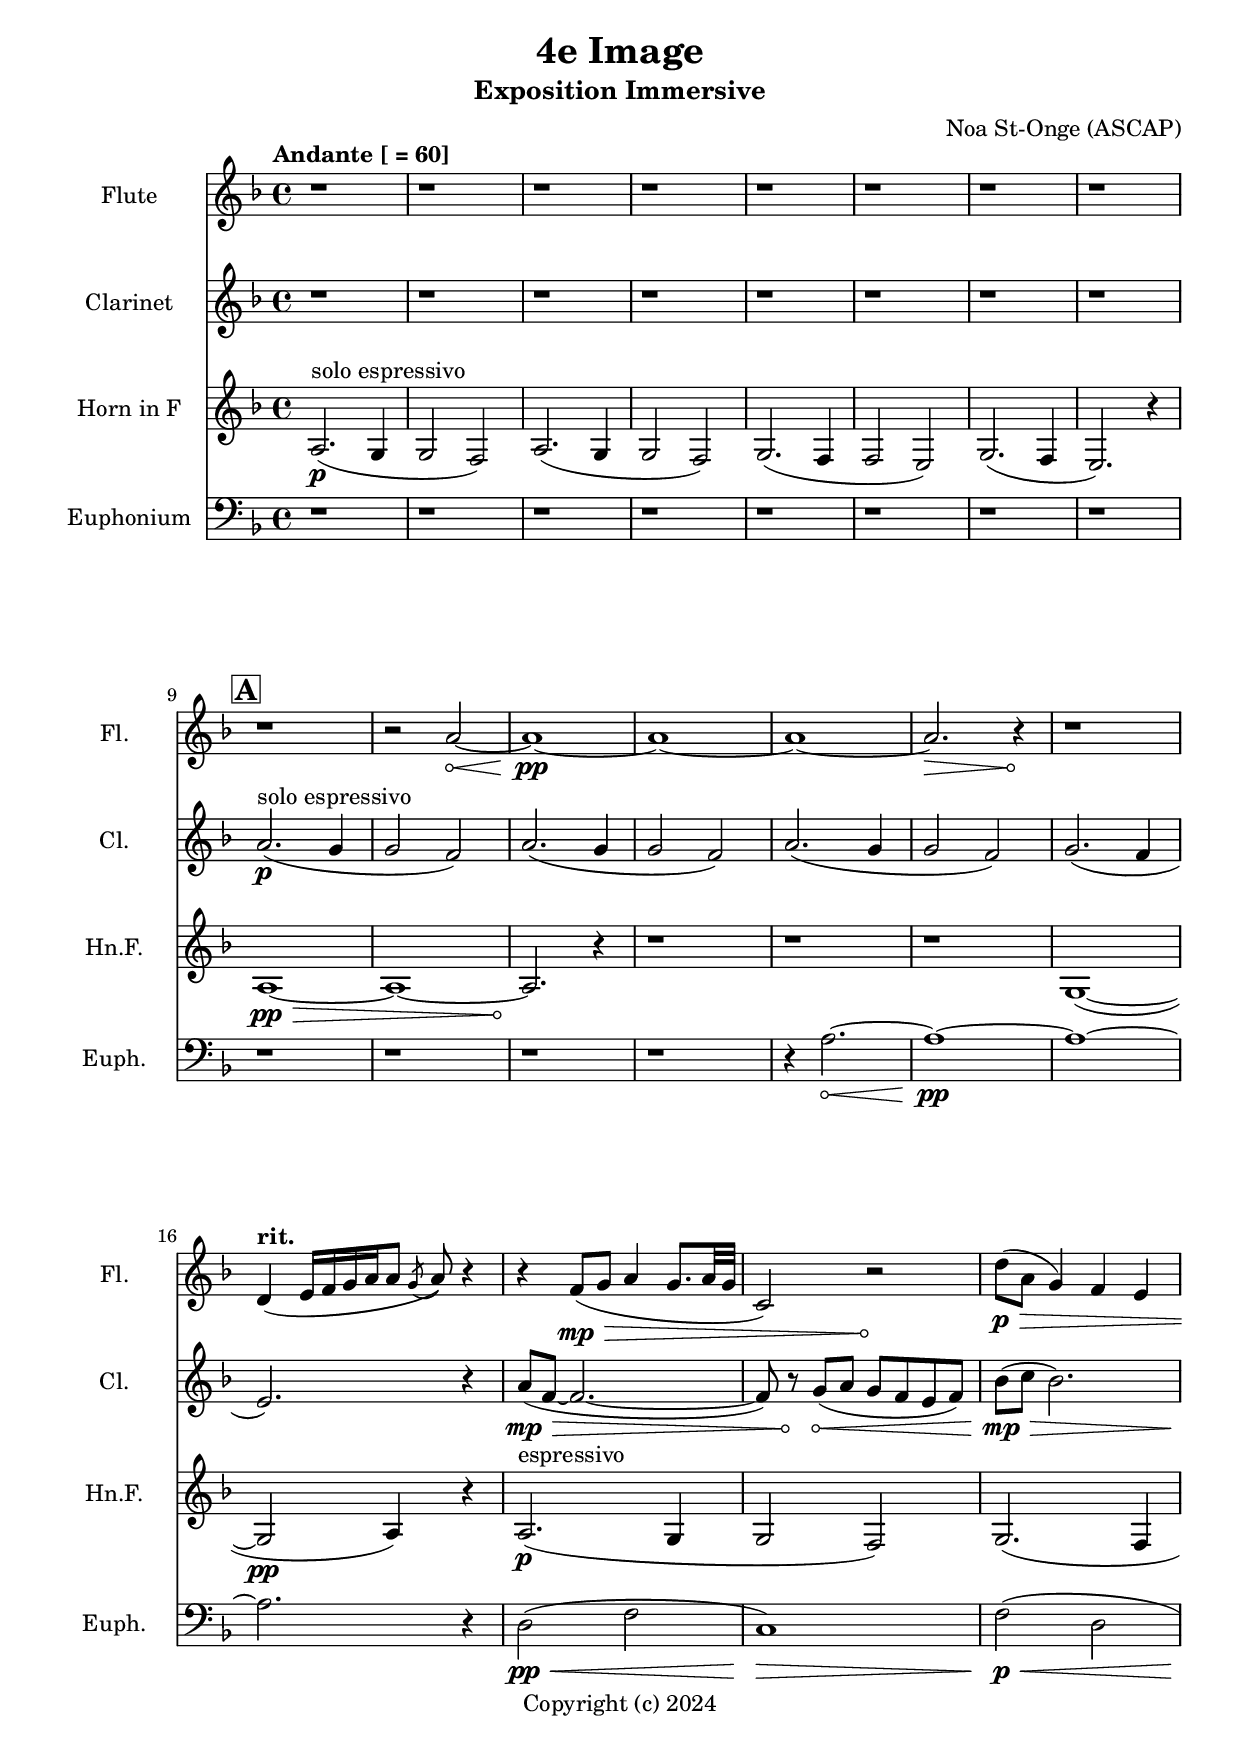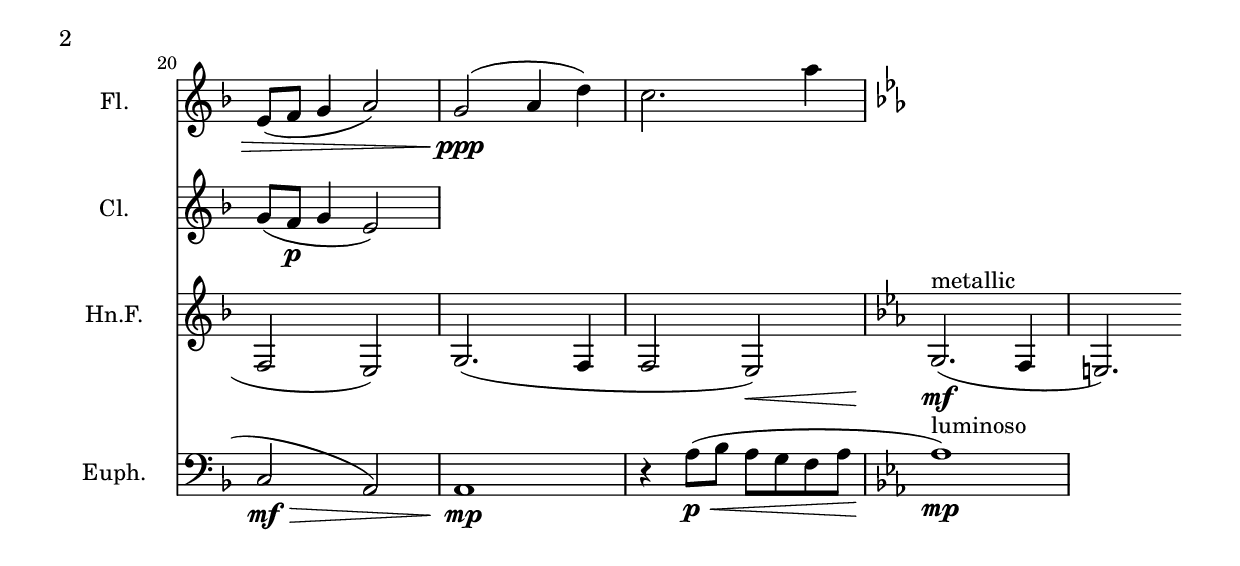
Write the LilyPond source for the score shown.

\version "2.24.2"

\header {
  title = "4e Image"
  subtitle = "Exposition Immersive"
  composer = "Noa St-Onge (ASCAP)"
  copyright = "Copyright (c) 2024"
  % Remove default LilyPond tagline
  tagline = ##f
}

global = {
  \time 4/4
  \tempo "Andante [ = 60]"
  \key f \major
  
   \set Score.rehearsalMarkFormatter = #format-mark-box-alphabet
}

flute = \relative c'' {
  \global
  % Music follows here.
   \repeat unfold 9 {r1} r2
   \override Hairpin.circled-tip = ##t
    a2\< ~ a1\!\pp ~ a1 ~ a1 ~ a2.\> r4\! r1
     
  \tempo \markup { "rit. " } d,4 (e16 [f16 g16 a16 a8] \acciaccatura g8 a8) r4
  
  r4 f8(\mp\> g8 a4 g8. a32 g32 c,2) r2\!
  
  \override Hairpin.circled-tip = ##f
  d'8(\p\> a8 g4) f4 e4
  e8( f8 g4 a2)
  g2(\!\ppp a4 d4)
  c2. a'4
  
  \key ees \major  
   
}

clarinet = \relative c'' {
  \global
  \transposition bes
  % Music follows here.
  
  \repeat unfold 8 {r1}
  \mark \default
  a2.\p^"solo espressivo"( g4 g2 f2)
  a2.( g4 g2 f2)
  a2.( g4 g2 f2) 
  g2.( f4 \break e2.) r4

  \override Hairpin.circled-tip = ##t
  a8(\mp\> f8 ~ f2. ~ f8) r8\!
  g8(\< a g f e f) 
  
  \once \override Hairpin.circled-tip = ##f
  bes(\!\mp\> c bes2.)
  g8(\! f8\p g4 e2) 
}

hornF = \relative c' {
  \global
  \transposition f
  
  a2.\p^"solo espressivo"( g4 g2 f2)
  a2.( g4 g2 f2)
  g2.( f4 f2 e2)
  g2.( f4 e2.) r4
  
  
  \once \override Hairpin.circled-tip = ##t
  a1\>\pp ~ a1 ~ a2.\!
  
  r4 \repeat unfold 3 {r1}
  
  g1( ~ g2\pp a4) r4
  
  a2.\p^"espressivo"( g4 g2 f2)
  g2. (f4 f2 e2)
  g2. (f4 f2 e2\<)
  
  \key ees \major
  g2.\!\mf^"metallic"( f4 e2.)
  
}

euphonium = \relative c {
  \global
  
  \repeat unfold 12 {r1} r4
  
  \once \override Hairpin.circled-tip = ##t
  a'2.\< ~ a1\!\pp ~ a1 ~ a2. r4
  
  d,2\pp\<( f2 c1\!)\>
  f2\!\p\<( d2 c2\!\mf\> a2) a1\!\mp
  
  r4 a'8(\<\p bes a g f a 
  \key ees \major 
  aes1\!\mp^"luminoso")
}

flutePart = \new Staff \with {
  instrumentName = "Flute"
  shortInstrumentName = "Fl."
  midiInstrument = "flute"
} \flute

clarinetPart = \new Staff \with {
  instrumentName = "Clarinet"
  shortInstrumentName = "Cl."
  midiInstrument = "clarinet"
} \clarinet

hornFPart = \new Staff \with {
  instrumentName = "Horn in F"
  shortInstrumentName = "Hn.F."
  midiInstrument = "french horn"
} \hornF

euphoniumPart = \new Staff \with {
  instrumentName = "Euphonium"
  shortInstrumentName = "Euph."
  midiInstrument = "trombone"
} { \clef bass \euphonium }

\score {
  <<
    \flutePart
    \transpose c c \clarinetPart
    \transpose c c \hornFPart
    \euphoniumPart
  >>
      \layout {
      indent = 25
      short-indent = 20
    }
  \midi {
    \tempo 4=60
  }
}
